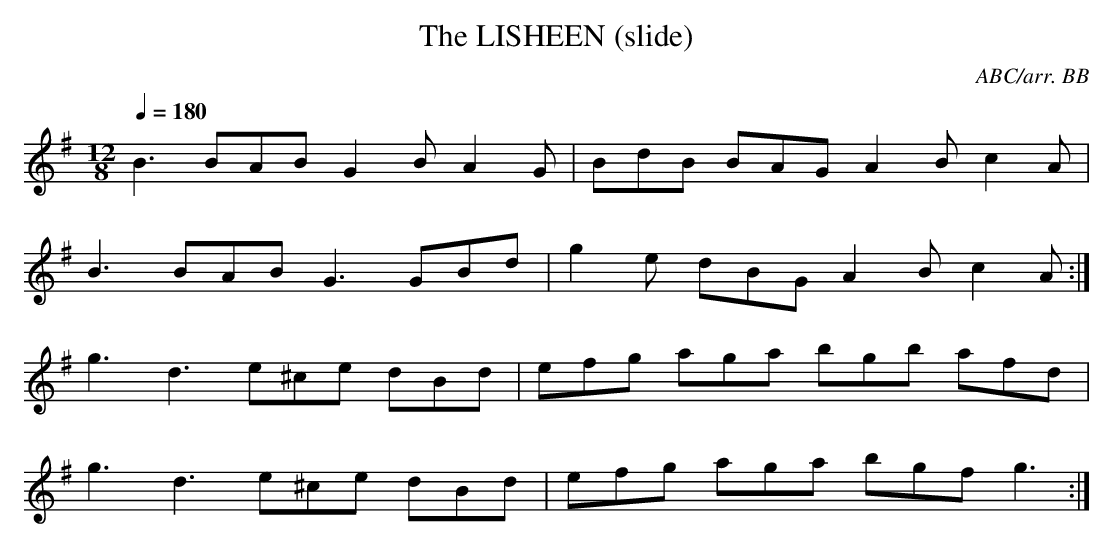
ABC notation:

X:1
T:LISHEEN (slide), The
C:ABC/arr. BB
M:12/8
Q:1/4=180
L:1/8
K:G
B3 BAB G2B A2G|BdB BAG A2B c2A|
B3 BAB G3 GBd|g2e dBG A2B c2A :|
g3 d3 e^ce dBd|efg aga bgb afd|
g3 d3 e^ce dBd|efg aga bgf g3 :|
